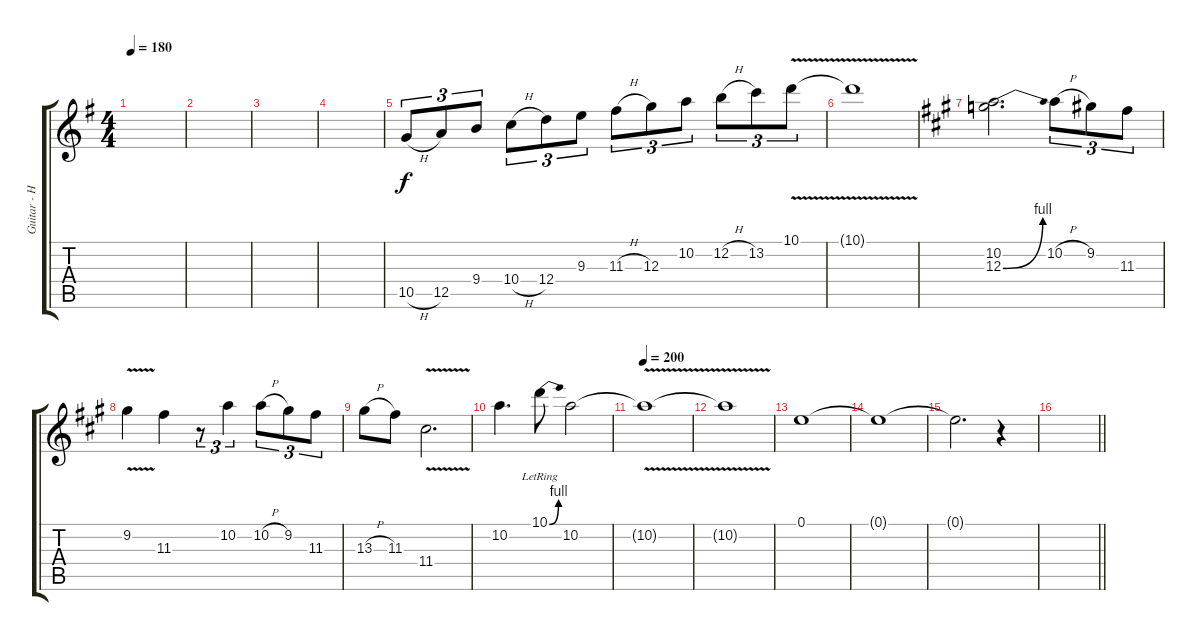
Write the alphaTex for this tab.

\track ("Guitar - Harmonies" "Guitar - H") {instrument overdrivenguitar}
\staff {score tabs}
\tuning (E4 B3 G3 D3 A2 E2) {hide}
\ts (4 4)
\tempo 180
\clef g2
\ks eminor
|
|
|
|
10.5{h}.8{tu (3 2) volume 12} 12.5.8{tu (3 2)} 9.4.8{tu (3 2)} 10.4{h}.8{tu (3 2)} 12.4.8{tu (3 2)} 9.3.8{tu (3 2)} 11.3{h}.8{tu (3 2)} 12.3.8{tu (3 2)} 10.2.8{tu (3 2)} 12.2{h}.8{tu (3 2)} 13.2.8{tu (3 2)} 10.1{v}.8{tu (3 2)} |
10.1{t}.1 |
\ks a
(10.2 12.3{be (bend 0 0 60 4)}).2{d volume 10} 10.2{h}.8{tu (3 2)} 9.2.8{tu (3 2)} 11.3.8{tu (3 2)} |
9.2{v}.4 11.3.4 r.8{tu (3 2)} 10.2.4{tu (3 2)} 10.2{h}.8{tu (3 2)} 9.2.8{tu (3 2)} 11.3.8{tu (3 2)} |
13.3{h}.8 11.3.8 11.4{v}.2{d} |
10.2.4{d} 10.1{be (bend 0 0 60 4) lr}.8 10.2.2 |
\tempo 200
10.2{v t}.1 |
10.2{t}.1 |
0.1.1 |
0.1{t}.1 |
0.1{t}.2{d} r.4 |
\barLineRight lightlight
